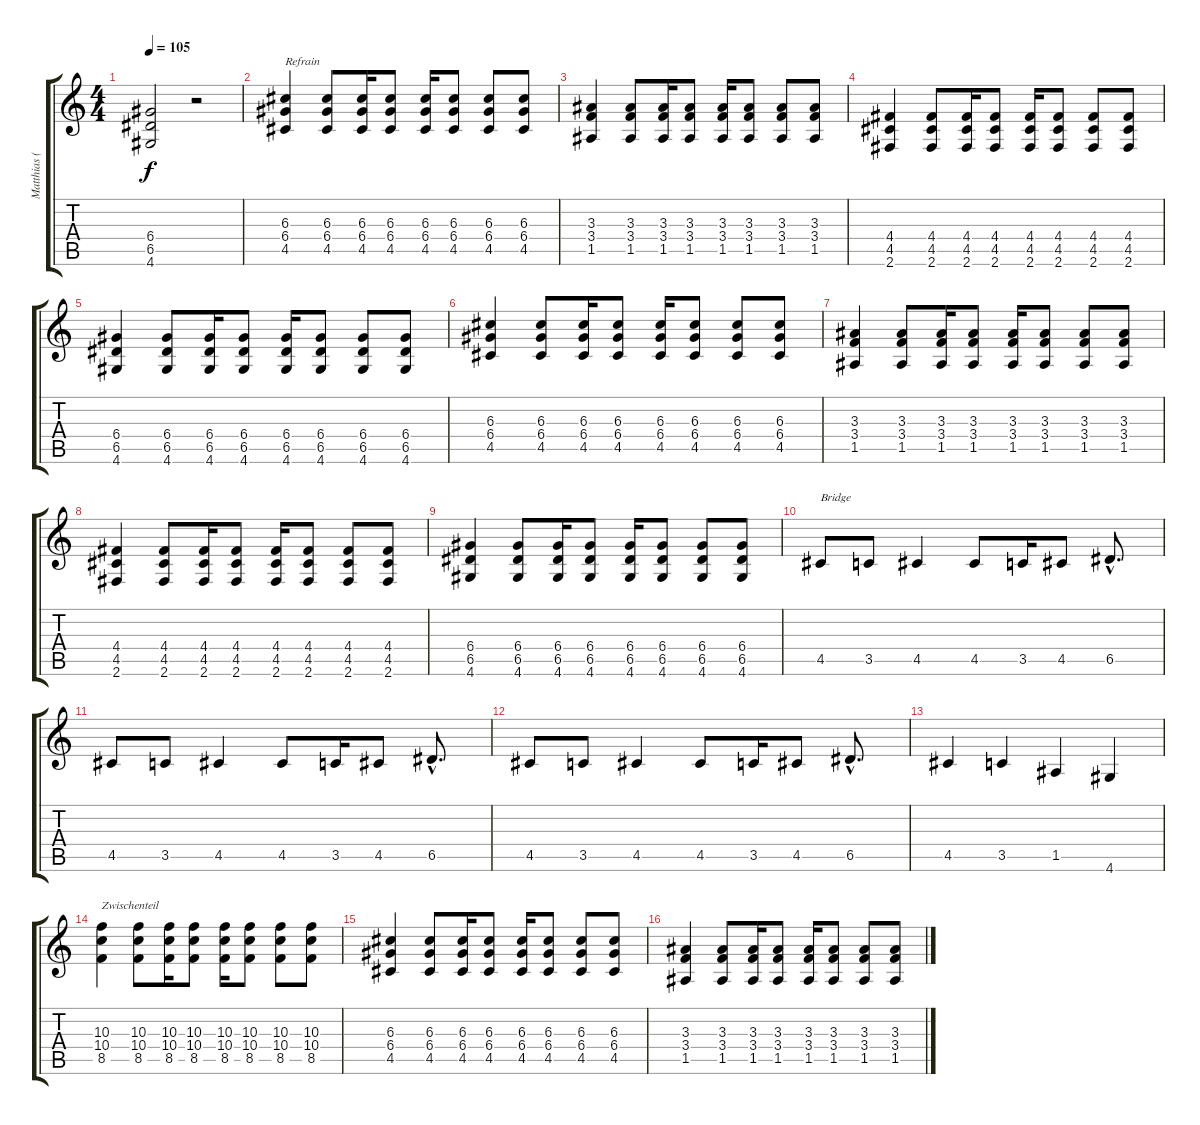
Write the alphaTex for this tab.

\track ("Matthias (Gonzo) Röhr" "Matthias (") {instrument overdrivenguitar}
\staff {score tabs}
\tuning (E4 B3 G3 D3 A2 E2) {hide}
\ts (4 4)
\tempo 105
\clef g2
\ks c
(6.4 6.5 4.6).2{dy f} r.2 |
(6.3 6.4 4.5).4{txt "Refrain"} (6.3 6.4 4.5).8 (6.3 6.4 4.5).16 (6.3 6.4 4.5).8 (6.3 6.4 4.5).16 (6.3 6.4 4.5).8 (6.3 6.4 4.5).8 (6.3 6.4 4.5).8 |
(3.3 3.4 1.5).4 (3.3 3.4 1.5).8 (3.3 3.4 1.5).16 (3.3 3.4 1.5).8 (3.3 3.4 1.5).16 (3.3 3.4 1.5).8 (3.3 3.4 1.5).8 (3.3 3.4 1.5).8 |
(4.4 4.5 2.6).4 (4.4 4.5 2.6).8 (4.4 4.5 2.6).16 (4.4 4.5 2.6).8 (4.4 4.5 2.6).16 (4.4 4.5 2.6).8 (4.4 4.5 2.6).8 (4.4 4.5 2.6).8 |
(6.4 6.5 4.6).4 (6.4 6.5 4.6).8 (6.4 6.5 4.6).16 (6.4 6.5 4.6).8 (6.4 6.5 4.6).16 (6.4 6.5 4.6).8 (6.4 6.5 4.6).8 (6.4 6.5 4.6).8 |
(6.3 6.4 4.5).4 (6.3 6.4 4.5).8 (6.3 6.4 4.5).16 (6.3 6.4 4.5).8 (6.3 6.4 4.5).16 (6.3 6.4 4.5).8 (6.3 6.4 4.5).8 (6.3 6.4 4.5).8 |
(3.3 3.4 1.5).4 (3.3 3.4 1.5).8 (3.3 3.4 1.5).16 (3.3 3.4 1.5).8 (3.3 3.4 1.5).16 (3.3 3.4 1.5).8 (3.3 3.4 1.5).8 (3.3 3.4 1.5).8 |
(4.4 4.5 2.6).4 (4.4 4.5 2.6).8 (4.4 4.5 2.6).16 (4.4 4.5 2.6).8 (4.4 4.5 2.6).16 (4.4 4.5 2.6).8 (4.4 4.5 2.6).8 (4.4 4.5 2.6).8 |
(6.4 6.5 4.6).4 (6.4 6.5 4.6).8 (6.4 6.5 4.6).16 (6.4 6.5 4.6).8 (6.4 6.5 4.6).16 (6.4 6.5 4.6).8 (6.4 6.5 4.6).8 (6.4 6.5 4.6).8 |
4.5.8{txt "Bridge"} 3.5.8 4.5.4 4.5.8 3.5.16 4.5.8 6.5{hac}.8{d} |
4.5.8 3.5.8 4.5.4 4.5.8 3.5.16 4.5.8 6.5{hac}.8{d} |
4.5.8 3.5.8 4.5.4 4.5.8 3.5.16 4.5.8 6.5{hac}.8{d} |
4.5.4 3.5.4 1.5.4 4.6.4 |
(10.3 10.4 8.5).4{txt "Zwischenteil"} (10.3 10.4 8.5).8 (10.3 10.4 8.5).16 (10.3 10.4 8.5).8 (10.3 10.4 8.5).16 (10.3 10.4 8.5).8 (10.3 10.4 8.5).8 (10.3 10.4 8.5).8 |
(6.3 6.4 4.5).4 (6.3 6.4 4.5).8 (6.3 6.4 4.5).16 (6.3 6.4 4.5).8 (6.3 6.4 4.5).16 (6.3 6.4 4.5).8 (6.3 6.4 4.5).8 (6.3 6.4 4.5).8 |
(3.3 3.4 1.5).4 (3.3 3.4 1.5).8 (3.3 3.4 1.5).16 (3.3 3.4 1.5).8 (3.3 3.4 1.5).16 (3.3 3.4 1.5).8 (3.3 3.4 1.5).8 (3.3 3.4 1.5).8
